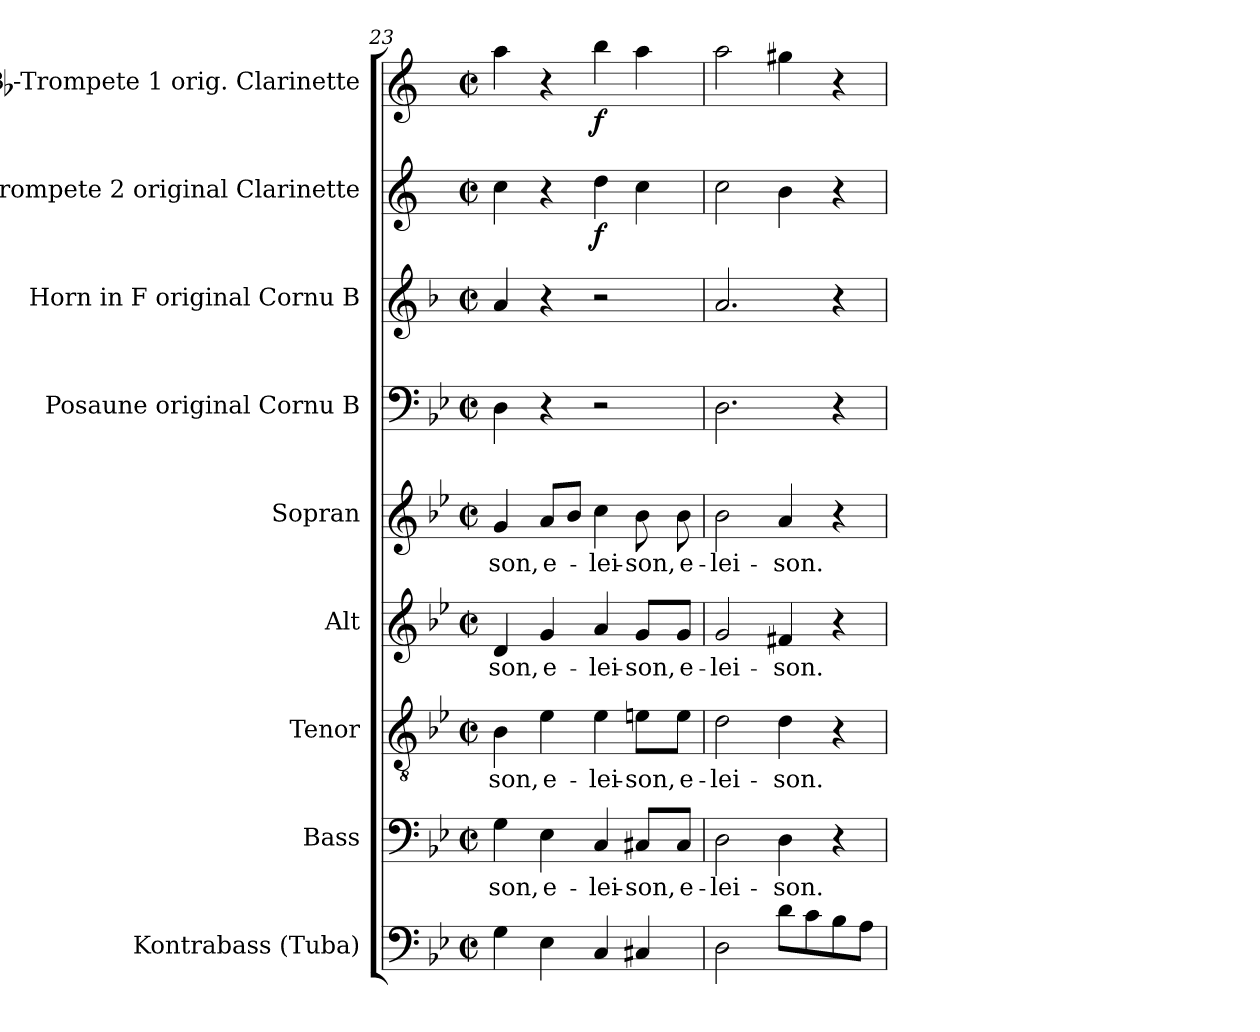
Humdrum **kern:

**kern	**kern	**text	**kern	**text	**kern	**text	**kern	**text	**kern	**kern	**kern	**dynam	**kern	**dynam
*part9	*part8	*part8	*part7	*part7	*part6	*part6	*part5	*part5	*part4	*part3	*part2	*part2	*part1	*part1
*staff9	*staff8	*staff8	*staff7	*staff7	*staff6	*staff6	*staff5	*staff5	*staff4	*staff3	*staff2	*staff2	*staff1	*staff1
*I"Kontrabass (Tuba)	*I"Bass	*	*I"Tenor	*	*I"Alt	*	*I"Sopran	*	*I"Posaune original Cornu B	*I"Horn in F original Cornu B	*I"Bb-Trompete 2 original Clarinette	*	*I"Bb-Trompete 1 orig. Clarinette	*
*I'Kb.	*I'B.	*	*I'T.	*	*I'A.	*	*I'S.	*	*I'Pos.	*I'Hrn.	*I'Bb Trp. 2	*	*I'Bb Trp. 1	*
*clefF4	*clefF4	*	*clefGv2	*	*clefG2	*	*clefG2	*	*clefF4	*clefG2	*clefG2	*	*clefG2	*
*ITrd7c12	*	*	*	*	*	*	*	*	*	*ITrd4c7	*ITrd1c2	*	*ITrd1c2	*
*k[b-e-]	*k[b-e-]	*	*k[b-e-]	*	*k[b-e-]	*	*k[b-e-]	*	*k[b-e-]	*k[b-e-]	*k[b-e-]	*	*k[b-e-]	*
*B-:	*B-:	*	*B-:	*	*B-:	*	*B-:	*	*B-:	*B-:	*B-:	*	*B-:	*
*M2/2	*M2/2	*	*M2/2	*	*M2/2	*	*M2/2	*	*M2/2	*M2/2	*M2/2	*	*M2/2	*
*met(c|)	*met(c|)	*	*met(c|)	*	*met(c|)	*	*met(c|)	*	*met(c|)	*met(c|)	*met(c|)	*	*met(c|)	*
=23	=23	=23	=23	=23	=23	=23	=23	=23	=23	=23	=23	=23	=23	=23
!	!	!LO:LY:b	!	!LO:LY:b	!	!LO:LY:b	!	!LO:LY:b	!	!	!	!	!	!
4GG\	4G\	-son,	4B-\	-son,	4d/	-son,	4g/	-son,	4D\	4d/	4b-\	.	4gg\	.
!	!	!LO:LY:b	!	!LO:LY:b	!	!LO:LY:b	!	!LO:LY:b	!	!	!	!	!	!
4EE-\	4E-\	e-	4e-\	e-	4g/	e-	8a/L	e-	4r	4r	4r	.	4r	.
.	.	.	.	.	.	.	8b-/J	.	.	.	.	.	.	.
!	!	!LO:LY:b	!	!LO:LY:b	!	!LO:LY:b	!	!LO:LY:b	!	!	!	!LO:DY:b	!	!LO:DY:b
4CC/	4C/	-lei-	4e-\	-lei-	4a/	-lei-	4cc\	-lei-	2r	2r	4cc\	f	4aa\	f
!	!	!LO:LY:b	!	!LO:LY:b	!	!LO:LY:b	!	!LO:LY:b	!	!	!	!	!	!
4CC#X/	8C#X/L	-son,	8en\L	-son,	8g/L	-son,	8b-\	-son,	.	.	4b-\	.	4gg\	.
!	!	!LO:LY:b	!	!LO:LY:b	!	!LO:LY:b	!	!LO:LY:b	!	!	!	!	!	!
.	8C#/J	e-	8e\J	e-	8g/J	e-	8b-\	e-	.	.	.	.	.	.
=24	=24	=24	=24	=24	=24	=24	=24	=24	=24	=24	=24	=24	=24	=24
!	!	!LO:LY:b	!	!LO:LY:b	!	!LO:LY:b	!	!LO:LY:b	!	!	!	!	!	!
2DD\	2D\	-lei-	2d\	-lei-	2g/	-lei-	2b-\	-lei-	2.D\	2.d/	2b-\	.	2gg\	.
!	!	!LO:LY:b	!	!LO:LY:b	!	!LO:LY:b	!	!LO:LY:b	!	!	!	!	!	!
8D\L	4D\	-son.	4d\	-son.	4f#X/	-son.	4a/	-son.	.	.	4a\	.	4ff#X\	.
8C\	.	.	.	.	.	.	.	.	.	.	.	.	.	.
8BB-\	4r	.	4r	.	4r	.	4r	.	4r	4r	4r	.	4r	.
8AA\J	.	.	.	.	.	.	.	.	.	.	.	.	.	.
=	=	=	=	=	=	=	=	=	=	=	=	=	=	=
*-	*-	*-	*-	*-	*-	*-	*-	*-	*-	*-	*-	*-	*-	*-
